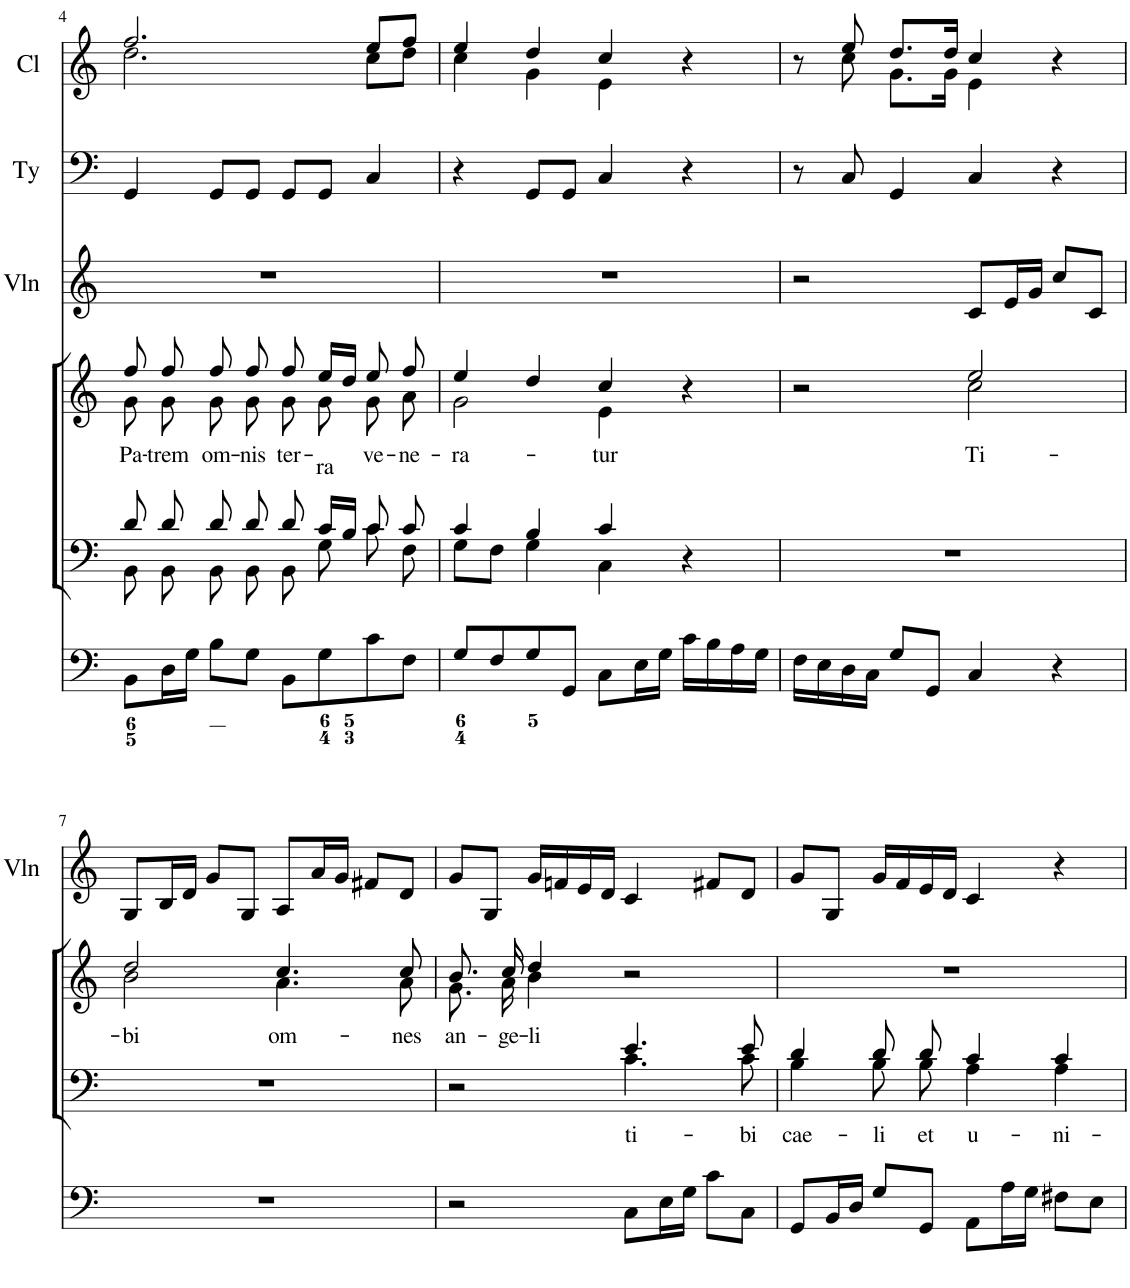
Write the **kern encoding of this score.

**kern	**kern	**text	**kern	**text	**kern	**kern	**kern
*part6	*part5	*part5	*part4	*part4	*part3	*part2	*part1
*staff6	*staff5	*staff5	*staff4	*staff4	*staff3	*staff2	*staff1
*I"Organo	*I"Voice	*	*I"Voice	*	*I"2 Violini	*I"Tympano	*I"2 Clarini
*	*	*	*	*	*I'Vln	*I'Ty	*I'Cl
!!LO:PB:g=z
*clefF4	*clefF4	*	*clefG2	*	*clefG2	*clefF4	*clefG2
*k[]	*k[]	*	*k[]	*	*k[]	*k[]	*k[]
*M4/4	*M4/4	*	*M4/4	*	*M4/4	*M4/4	*M4/4
*met(c)	*met(c)	*	*met(c)	*	*met(c)	*met(c)	*met(c)
=4	=4	=4	=4	=4	=4	=4	=4
*	*^	*	*^	*	*	*	*
!	!	!	!	!	!	!LO:LY:b	!	!	!
*	*	*	*	*	*	*	*	*	*^
8BB\L	8d/	8BB\	.	8ff/	8g\	Pa-	1r	4GG/	2.ff/	2.dd\
!	!	!	!	!	!	!LO:LY:b	!	!	!	!
16D\L	8d/	8BB\	.	8ff/	8g\	-trem	.	.	.	.
16G\JJ	.	.	.	.	.	.	.	.	.	.
!	!	!	!	!	!	!LO:LY:b	!	!	!	!
8B\L	8d/	8BB\	.	8ff/	8g\	om-	.	8GG/L	.	.
!	!	!	!	!	!	!LO:LY:b	!	!	!	!
8G\J	8d/	8BB\	.	8ff/	8g\	-nis	.	8GG/J	.	.
!	!	!	!	!	!	!LO:LY:b	!	!	!	!
8BB\L	8d/	8BB\	.	8ff/	8g\	ter-	.	8GG/L	.	.
!	!	!	!	!	!	!LO:LY:b	!	!	!	!
8G\	16c/LL	8G\	.	16ee/LL	8g\	-ra	.	8GG/J	.	.
.	16B/JJ	.	.	16dd/JJ	.	.	.	.	.	.
!	!	!	!	!	!	!LO:LY:b	!	!	!	!
8c\	8c/	8c\	.	8ee/	8g\	ve-	.	4C/	8ee/L	8cc\L
!	!	!	!	!	!	!LO:LY:b	!	!	!	!
8F\J	8c/	8F\	.	8ff/	8a\	-ne-	.	.	8ff/J	8dd\J
=5	=5	=5	=5	=5	=5	=5	=5	=5	=5	=5
!	!	!	!	!	!	!LO:LY:b	!	!	!	!
8G/L	4c/	8G\L	.	4ee/	2g\	-ra-	1r	4r	4ee/	4cc\
8F/	.	8F\J	.	.	.	.	.	.	.	.
8G/	4B/	4G\	.	4dd/	.	.	.	8GG/L	4dd/	4g\
8GG/J	.	.	.	.	.	.	.	8GG/J	.	.
!	!	!	!	!	!	!LO:LY:b	!	!	!	!
8C\L	4c/	4C\	.	4cc/	4e\	-tur	.	4C/	4cc/	4e\
16E\L	.	.	.	.	.	.	.	.	.	.
16G\JJ	.	.	.	.	.	.	.	.	.	.
16c\LL	4r	4ryy	.	4r	4ryy	.	.	4r	4r	4ryy
16B\	.	.	.	.	.	.	.	.	.	.
16A\	.	.	.	.	.	.	.	.	.	.
16G\JJ	.	.	.	.	.	.	.	.	.	.
*	*v	*v	*	*	*	*	*	*	*	*
=6	=6	=6	=6	=6	=6	=6	=6	=6	=6
16F\LL	1r	.	2r	2ryy	.	2r	8r	8r	8ryy
16E\	.	.	.	.	.	.	.	.	.
16D\	.	.	.	.	.	.	8C/	8ee/	8cc\
16C\JJ	.	.	.	.	.	.	.	.	.
8G/L	.	.	.	.	.	.	4GG/	8.dd/L	8.g\L
8GG/J	.	.	.	.	.	.	.	.	.
.	.	.	.	.	.	.	.	16dd/Jk	16g\Jk
!	!	!	!	!	!LO:LY:b	!	!	!	!
4C/	.	.	2ee/	2cc\	Ti-	8c/L	4C/	4cc/	4e\
.	.	.	.	.	.	16e/L	.	.	.
.	.	.	.	.	.	16g/JJ	.	.	.
4r	.	.	.	.	.	8cc/L	4r	4r	4ryy
.	.	.	.	.	.	8c/J	.	.	.
*	*	*	*	*	*	*	*	*v	*v
!!LO:LB:g=z
=7	=7	=7	=7	=7	=7	=7	=7	=7
!	!	!	!	!	!LO:LY:b	!	!	!
1r	1r	.	2dd/	2b\	-bi	8G/L	1r	1r
.	.	.	.	.	.	16B/L	.	.
.	.	.	.	.	.	16d/JJ	.	.
.	.	.	.	.	.	8g/L	.	.
.	.	.	.	.	.	8G/J	.	.
!	!	!	!	!	!LO:LY:b	!	!	!
.	.	.	4.cc/	4.a\	om-	8A/L	.	.
.	.	.	.	.	.	16a/L	.	.
.	.	.	.	.	.	16g/JJ	.	.
.	.	.	.	.	.	8f#X/L	.	.
!	!	!	!	!	!LO:LY:b	!	!	!
.	.	.	8cc/	8a\	-nes	8d/J	.	.
=8	=8	=8	=8	=8	=8	=8	=8	=8
*	*^	*	*	*	*	*	*	*
!	!	!	!	!	!	!LO:LY:b	!	!	!
2r	2r	2ryy	.	8.b/	8.g\	an-	8g/L	1r	1r
.	.	.	.	.	.	.	8G/J	.	.
!	!	!	!	!	!	!LO:LY:b	!	!	!
.	.	.	.	16cc/	16a\	-ge-	.	.	.
!	!	!	!	!	!	!LO:LY:b	!	!	!
.	.	.	.	4dd/	4b\	-li	16g/LL	.	.
.	.	.	.	.	.	.	16fn/	.	.
.	.	.	.	.	.	.	16e/	.	.
.	.	.	.	.	.	.	16d/JJ	.	.
!	!	!	!LO:LY:b	!	!	!	!	!	!
8C\L	4.e/	4.c\	ti-	2r	2ryy	.	4c/	.	.
16E\L	.	.	.	.	.	.	.	.	.
16G\JJ	.	.	.	.	.	.	.	.	.
8c\L	.	.	.	.	.	.	8f#X/L	.	.
!	!	!	!LO:LY:b	!	!	!	!	!	!
8C\J	8e/	8c\	-bi	.	.	.	8d/J	.	.
*	*	*	*	*v	*v	*	*	*	*
=9	=9	=9	=9	=9	=9	=9	=9	=9
!	!	!	!LO:LY:b	!	!	!	!	!
8GG/L	4d/	4B\	cae-	1r	.	8g/L	1r	1r
16BB/L	.	.	.	.	.	8G/J	.	.
16D/JJ	.	.	.	.	.	.	.	.
!	!	!	!LO:LY:b	!	!	!	!	!
8G/L	8d/	8B\	-li	.	.	16g/LL	.	.
.	.	.	.	.	.	16f/	.	.
!	!	!	!LO:LY:b	!	!	!	!	!
8GG/J	8d/	8B\	et	.	.	16e/	.	.
.	.	.	.	.	.	16d/JJ	.	.
!	!	!	!LO:LY:b	!	!	!	!	!
8AA\L	4c/	4A\	u-	.	.	4c/	.	.
16A\L	.	.	.	.	.	.	.	.
16G\JJ	.	.	.	.	.	.	.	.
!	!	!	!LO:LY:b	!	!	!	!	!
8F#X\L	4c/	4A\	-ni-	.	.	4r	.	.
8E\J	.	.	.	.	.	.	.	.
*	*v	*v	*	*	*	*	*	*
=	=	=	=	=	=	=	=
*-	*-	*-	*-	*-	*-	*-	*-
